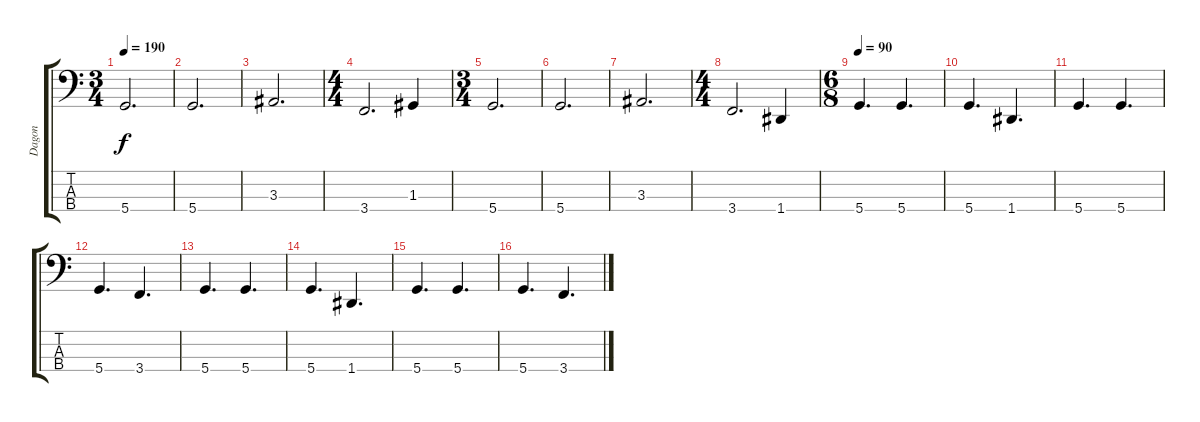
\track ("Dagon" "Dagon") {instrument electricbasspick}
\staff {score tabs}
\tuning (F2 C2 G1 D1) {hide}
\ts (3 4)
\tempo 190
\clef f4
\ks c
5.4.2{d dy f} |
5.4.2{d} |
3.3.2{d} |
\ts (4 4)
3.4.2{d} 1.3.4 |
\ts (3 4)
5.4.2{d} |
5.4.2{d} |
3.3.2{d} |
\ts (4 4)
3.4.2{d} 1.4.4 |
\ts (6 8)
\tempo 90
5.4.4{d} 5.4.4{d} |
5.4.4{d} 1.4.4{d} |
5.4.4{d} 5.4.4{d} |
5.4.4{d} 3.4.4{d} |
5.4.4{d} 5.4.4{d} |
5.4.4{d} 1.4.4{d} |
5.4.4{d} 5.4.4{d} |
5.4.4{d} 3.4.4{d}
